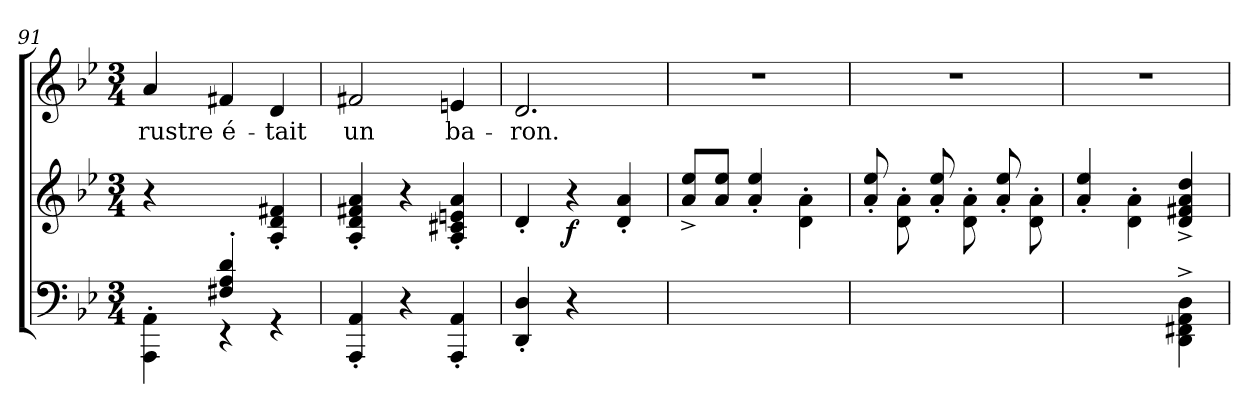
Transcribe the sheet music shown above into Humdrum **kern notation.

**kern	**kern	**dynam	**kern	**text
*part3	*part2	*part2	*part1	*part1
*staff3	*staff2	*staff2	*staff1	*staff1
*clefF4	*clefG2	*	*clefG2	*
*k[b-e-]	*k[b-e-]	*	*k[b-e-]	*
*B-:	*B-:	*	*B-:	*
*M3/4	*M3/4	*	*M3/4	*
=91	=91	=91	=91	=91
*^	*	*	*	*
!	!	!	!	!	!LO:LY:b
4AAA\'> 4AA\'>	4ryy	4r	.	4a/	rustre
!	!	!	!	!	!LO:LY:b
4F#X/'> 4A/'> 4d/'>	4rEE	4ryy	.	4f#X/	é-
!	!	!	!	!	!LO:LY:b
4rGG	4ryy	4A/'> 4d/'> 4f#X/'>	.	4d/	-tait
=92	=92	=92	=92	=92	=92
!	!	!	!	!	!LO:LY:b
*v	*v	*	*	*	*
4AAA/'< 4AA/'<	4A/'< 4d/'< 4f#X/'< 4a/'<	.	2f#X/	un
4r	4r	.	.	.
!	!	!	!	!LO:LY:b
4AAA/'< 4AA/'<	4A/'< 4c#X/'< 4en/'< 4a/'<	.	4en/	ba-
=93	=93	=93	=93	=93
!	!	!	!	!LO:LY:b
4DD/'< 4D/'<	4d'</	.	2.d/	-ron.
!	!	!LO:DY:b	!	!
4r	4r	f	.	.
4ryy	4d/'< 4a/'<	.	.	.
!!LO:PB:g=z
=94	=94	=94	=94	=94
2.ryy	8a/^> 8ee-/^>L	.	2.r	.
.	8a/ 8ee-/J	.	.	.
.	4a/'> 4ee-/'>	.	.	.
.	4d\'> 4a\'>	.	.	.
=95	=95	=95	=95	=95
2.ryy	8a/'> 8ee-/'>	.	2.r	.
.	8d\'> 8a\'>	.	.	.
.	8a/'> 8ee-/'>	.	.	.
.	8d\'> 8a\'>	.	.	.
.	8a/'> 8ee-/'>	.	.	.
.	8d\'> 8a\'>	.	.	.
=96	=96	=96	=96	=96
4ryy	4a/'> 4ee-/'>	.	2.r	.
4ryy	4d\'< 4a\'<	.	.	.
4DD\^> 4FF#X\^> 4AA\^> 4D\^>	4d/^> 4f#X/^> 4a/^> 4dd/^>	.	.	.
=	=	=	=	=
*-	*-	*-	*-	*-
